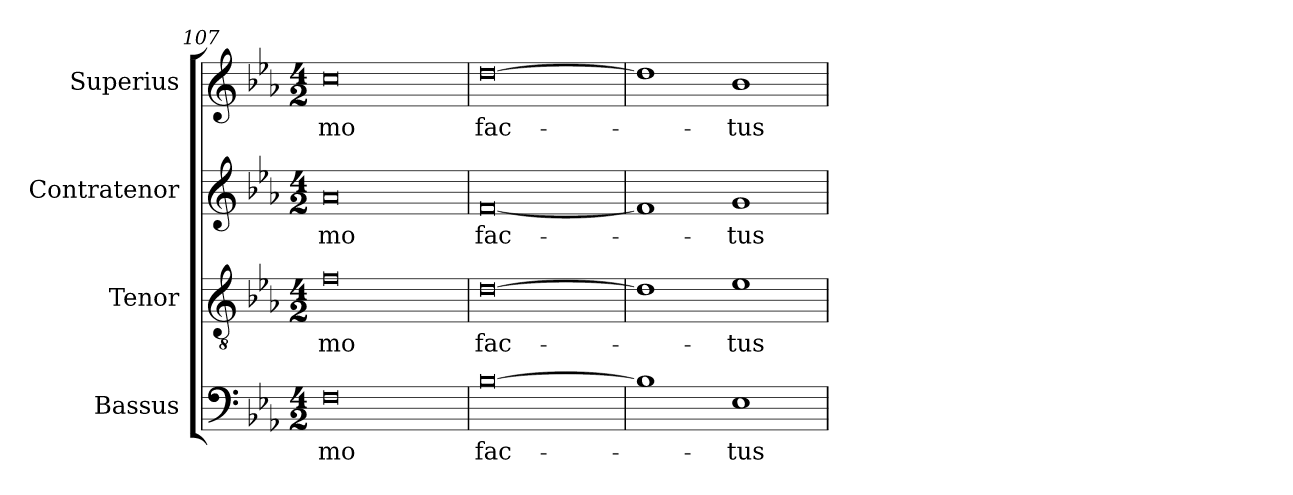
**kern	**text	**kern	**text	**kern	**text	**kern	**text
*part4	*part4	*part3	*part3	*part2	*part2	*part1	*part1
*staff4	*staff4	*staff3	*staff3	*staff2	*staff2	*staff1	*staff1
*I"Bassus	*	*I"Tenor	*	*I"Contratenor	*	*I"Superius	*
*I'B.	*	*I'T.	*	*	*	*	*
*clefF4	*	*clefGv2	*	*clefG2	*	*clefG2	*
*	*	*ITrd7c12	*	*ITrd7c12	*	*	*
*k[b-e-a-]	*	*k[b-e-a-]	*	*k[b-e-a-]	*	*k[b-e-a-]	*
*E-:	*	*E-:	*	*E-:	*	*E-:	*
*M4/2	*	*M4/2	*	*M4/2	*	*M4/2	*
=107	=107	=107	=107	=107	=107	=107	=107
!	!LO:LY:b:color=#000000	!	!	!	!	!	!
!	!	!	!LO:LY:b:color=#000000	!	!	!	!
!	!	!	!	!	!LO:LY:b:color=#000000	!	!
!	!	!	!	!	!	!	!LO:LY:b:color=#000000
0Fi	-mo	0Fi	-mo	0A-i	-mo	0cci	-mo
=108	=108	=108	=108	=108	=108	=108	=108
!	!LO:LY:b:color=#000000	!	!	!	!	!	!
!	!	!	!LO:LY:b:color=#000000	!	!	!	!
!	!	!	!	!	!LO:LY:b:color=#000000	!	!
!	!	!	!	!	!	!	!LO:LY:b:color=#000000
[>0B-i	fac-	[>0Di	fac-	[<0Fi	fac-	[>0ddi	fac-
=109	=109	=109	=109	=109	=109	=109	=109
1B-i]	.	1Di]	.	1Fi]	.	1ddi]	.
!	!LO:LY:b:color=#000000	!	!	!	!	!	!
!	!	!	!LO:LY:b:color=#000000	!	!	!	!
!	!	!	!	!	!LO:LY:b:color=#000000	!	!
!	!	!	!	!	!	!	!LO:LY:b:color=#000000
1E-i	-tus	1E-i	-tus	1Gi	-tus	1b-i	-tus
=	=	=	=	=	=	=	=
*-	*-	*-	*-	*-	*-	*-	*-
